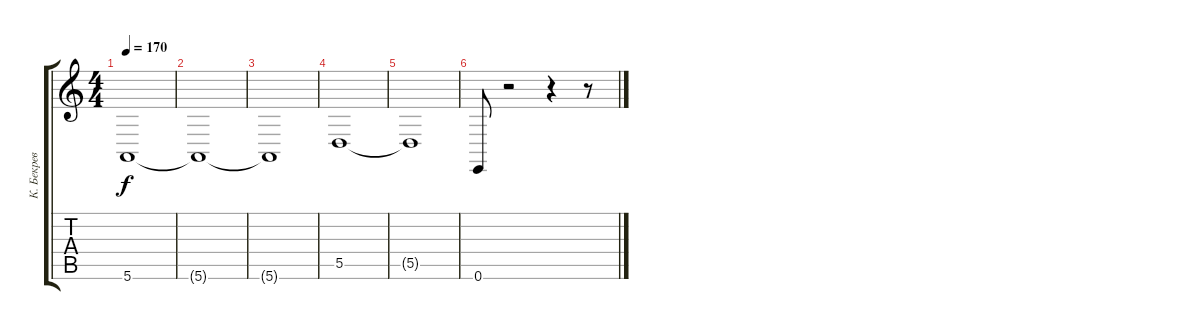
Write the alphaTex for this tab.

\track ("К. Бекрев" "К. Бекрев") {instrument lead2sawtooth}
\staff {score tabs}
\tuning (E4 B3 G3 D3 A2 E2) {hide}
\ts (4 4)
\tempo 170
\clef g2
\ks c
5.6.1{dy f} |
5.6{t}.1 |
5.6{t}.1 |
5.5.1 |
5.5{t}.1 |
0.6.8 r.2 r.4 r.8
